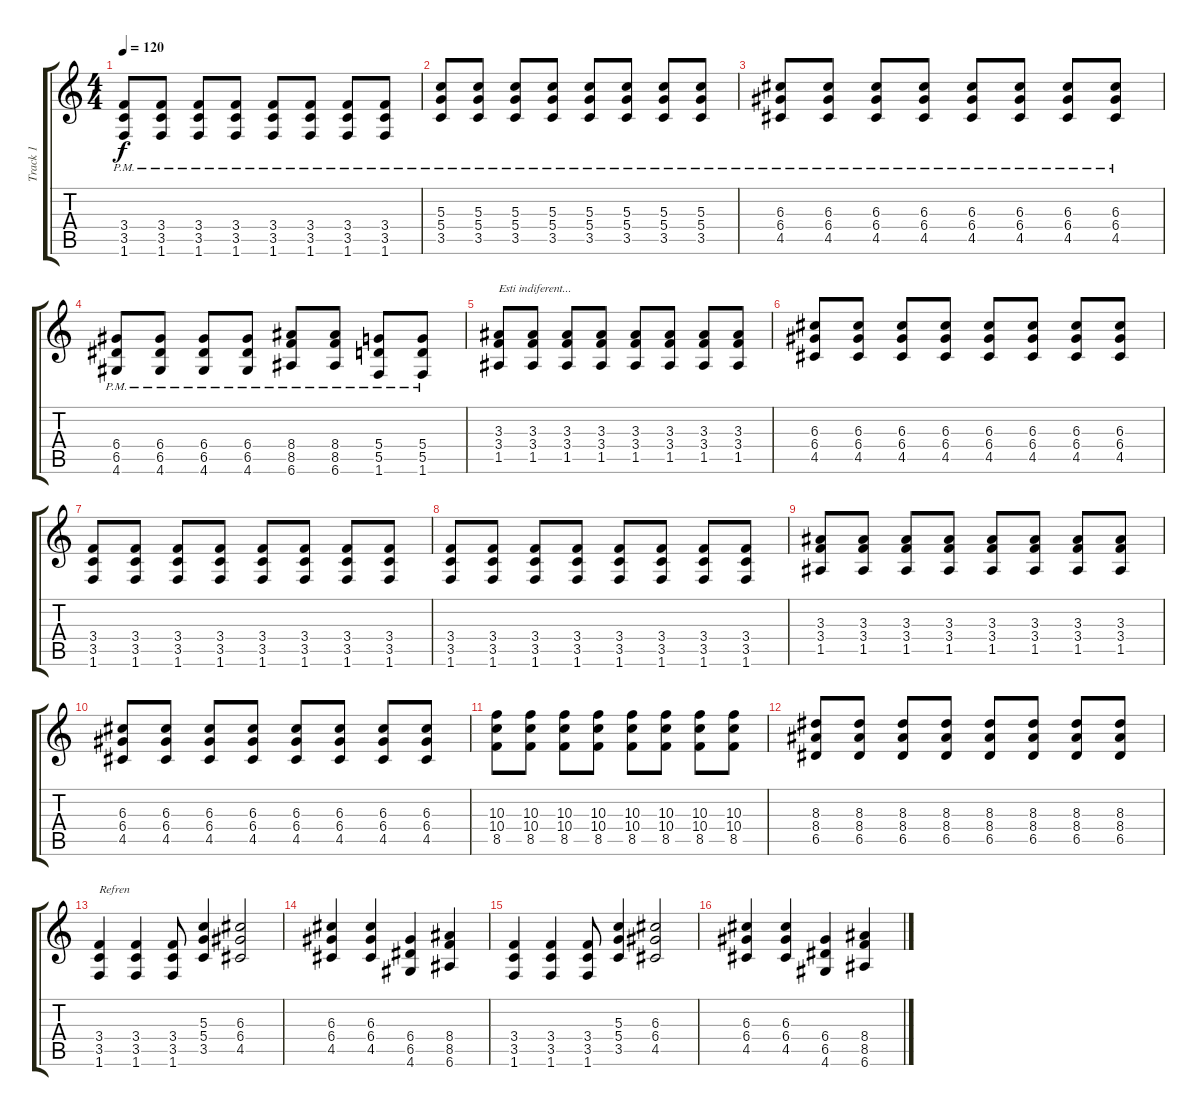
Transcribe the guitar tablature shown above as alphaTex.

\track ("Track 1" "Track 1") {instrument overdrivenguitar}
\staff {score tabs}
\tuning (E4 B3 G3 D3 A2 E2) {hide}
\ts (4 4)
\tempo 120
\clef g2
\ks c
(3.4{pm} 3.5{pm} 1.6{pm}).8{dy f} (3.4{pm} 3.5{pm} 1.6{pm}).8 (3.4{pm} 3.5{pm} 1.6{pm}).8 (3.4{pm} 3.5{pm} 1.6{pm}).8 (3.4{pm} 3.5{pm} 1.6{pm}).8 (3.4{pm} 3.5{pm} 1.6{pm}).8 (3.4{pm} 3.5{pm} 1.6{pm}).8 (3.4{pm} 3.5{pm} 1.6{pm}).8 |
(5.3{pm} 5.4{pm} 3.5{pm}).8 (5.3{pm} 5.4{pm} 3.5{pm}).8 (5.3{pm} 5.4{pm} 3.5{pm}).8 (5.3{pm} 5.4{pm} 3.5{pm}).8 (5.3{pm} 5.4{pm} 3.5{pm}).8 (5.3{pm} 5.4{pm} 3.5{pm}).8 (5.3{pm} 5.4{pm} 3.5{pm}).8 (5.3{pm} 5.4{pm} 3.5{pm}).8 |
(6.3{pm} 6.4{pm} 4.5{pm}).8 (6.3{pm} 6.4{pm} 4.5{pm}).8 (6.3{pm} 6.4{pm} 4.5{pm}).8 (6.3{pm} 6.4{pm} 4.5{pm}).8 (6.3{pm} 6.4{pm} 4.5{pm}).8 (6.3{pm} 6.4{pm} 4.5{pm}).8 (6.3{pm} 6.4{pm} 4.5{pm}).8 (6.3{pm} 6.4{pm} 4.5{pm}).8 |
(6.4{pm} 6.5{pm} 4.6{pm}).8 (6.4{pm} 6.5{pm} 4.6{pm}).8 (6.4{pm} 6.5{pm} 4.6{pm}).8 (6.4{pm} 6.5{pm} 4.6{pm}).8 (8.4{pm} 8.5{pm} 6.6{pm}).8 (8.4{pm} 8.5{pm} 6.6{pm}).8 (5.4{pm} 5.5{pm} 1.6{pm}).8 (5.4{pm} 5.5{pm} 1.6{pm}).8 |
(3.3 3.4 1.5).8{txt "Esti indiferent... "} (3.3 3.4 1.5).8 (3.3 3.4 1.5).8 (3.3 3.4 1.5).8 (3.3 3.4 1.5).8 (3.3 3.4 1.5).8 (3.3 3.4 1.5).8 (3.3 3.4 1.5).8 |
(6.3 6.4 4.5).8 (6.3 6.4 4.5).8 (6.3 6.4 4.5).8 (6.3 6.4 4.5).8 (6.3 6.4 4.5).8 (6.3 6.4 4.5).8 (6.3 6.4 4.5).8 (6.3 6.4 4.5).8 |
(3.4 3.5 1.6).8 (3.4 3.5 1.6).8 (3.4 3.5 1.6).8 (3.4 3.5 1.6).8 (3.4 3.5 1.6).8 (3.4 3.5 1.6).8 (3.4 3.5 1.6).8 (3.4 3.5 1.6).8 |
(3.4 3.5 1.6).8 (3.4 3.5 1.6).8 (3.4 3.5 1.6).8 (3.4 3.5 1.6).8 (3.4 3.5 1.6).8 (3.4 3.5 1.6).8 (3.4 3.5 1.6).8 (3.4 3.5 1.6).8 |
(3.3 3.4 1.5).8 (3.3 3.4 1.5).8 (3.3 3.4 1.5).8 (3.3 3.4 1.5).8 (3.3 3.4 1.5).8 (3.3 3.4 1.5).8 (3.3 3.4 1.5).8 (3.3 3.4 1.5).8 |
(6.3 6.4 4.5).8 (6.3 6.4 4.5).8 (6.3 6.4 4.5).8 (6.3 6.4 4.5).8 (6.3 6.4 4.5).8 (6.3 6.4 4.5).8 (6.3 6.4 4.5).8 (6.3 6.4 4.5).8 |
(10.3 10.4 8.5).8 (10.3 10.4 8.5).8 (10.3 10.4 8.5).8 (10.3 10.4 8.5).8 (10.3 10.4 8.5).8 (10.3 10.4 8.5).8 (10.3 10.4 8.5).8 (10.3 10.4 8.5).8 |
(8.3 8.4 6.5).8 (8.3 8.4 6.5).8 (8.3 8.4 6.5).8 (8.3 8.4 6.5).8 (8.3 8.4 6.5).8 (8.3 8.4 6.5).8 (8.3 8.4 6.5).8 (8.3 8.4 6.5).8 |
(3.4 3.5 1.6).4{txt "Refren" instrument distortionguitar} (3.4 3.5 1.6).4 (3.4 3.5 1.6).8 (5.3 5.4 3.5).4 (6.3 6.4 4.5).2 |
(6.3 6.4 4.5).4 (6.3 6.4 4.5).4 (6.4 6.5 4.6).4 (8.4 8.5 6.6).4 |
(3.4 3.5 1.6).4 (3.4 3.5 1.6).4 (3.4 3.5 1.6).8 (5.3 5.4 3.5).4 (6.3 6.4 4.5).2 |
(6.3 6.4 4.5).4 (6.3 6.4 4.5).4 (6.4 6.5 4.6).4 (8.4 8.5 6.6).4
